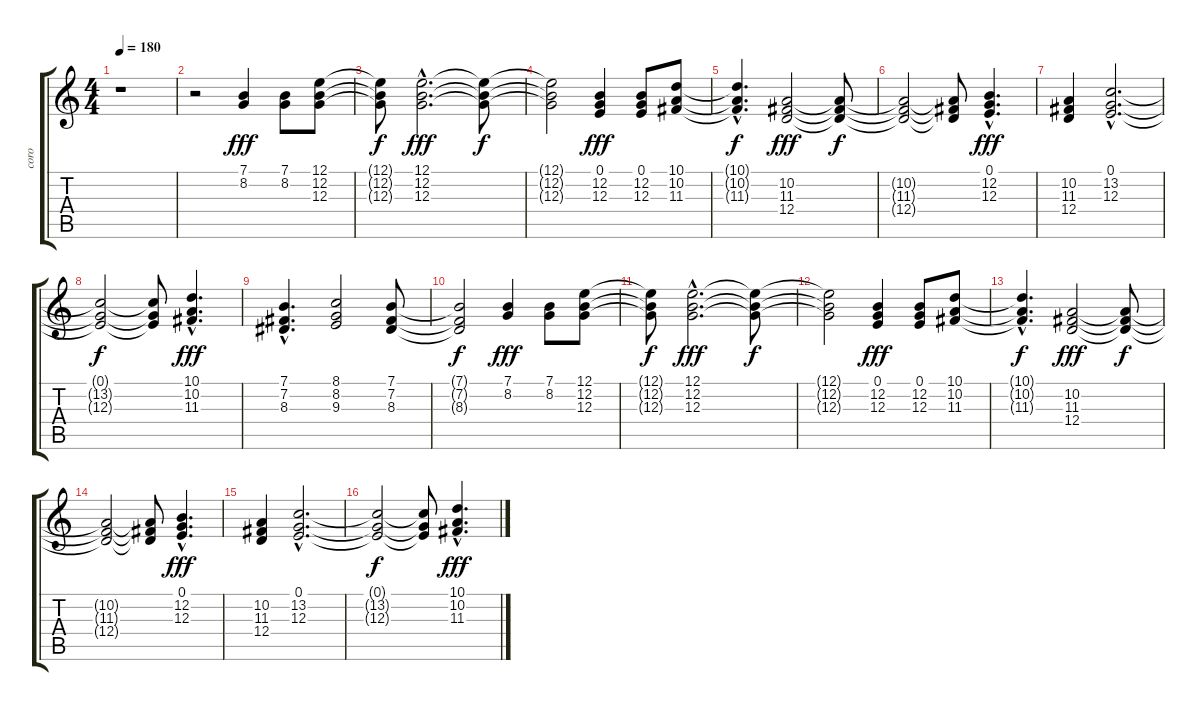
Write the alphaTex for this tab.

\track ("coro" "coro") {instrument choiraahs}
\staff {score tabs}
\tuning (E4 B3 G3 D3 A2 E2) {hide}
\ts (4 4)
\tempo 180
\clef g2
\ks c
r.1{dy fff} |
r.2 (7.1 8.2).4 (7.1 8.2).8 (12.1 12.2 12.3).8 |
(12.1{t} 12.2{t} 12.3{t}).8{dy f} (12.1{hac} 12.2{hac} 12.3{hac}).2{d dy fff} (12.1{t} 12.2{t} 12.3{t}).8{dy f} |
(12.1{t} 12.2{t} 12.3{t}).2 (0.1 12.2 12.3).4{dy fff} (0.1 12.2 12.3).8 (10.1 10.2 11.3).8 |
(10.1{hac t} 10.2{hac t} 11.3{hac t}).4{d dy f} (10.2 11.3 12.4).2{dy fff} (10.2{t} 11.3{t} 12.4{t}).8{dy f} |
(10.2{t} 11.3{t} 12.4{t}).2 (10.2{t} 11.3{t} 12.4{t}).8 (0.1{hac} 12.2{hac} 12.3{hac}).4{d dy fff} |
(10.2 11.3 12.4).4 (0.1{hac} 13.2{hac} 12.3{hac}).2{d} |
(0.1{t} 13.2{t} 12.3{t}).2{dy f} (0.1{t} 13.2{t} 12.3{t}).8 (10.1{hac} 10.2{hac} 11.3{hac}).4{d dy fff} |
(7.1{hac} 7.2{hac} 8.3{hac}).4{d} (8.1 8.2 9.3).2 (7.1 7.2 8.3).8 |
(7.1{t} 7.2{t} 8.3{t}).2{dy f} (7.1 8.2).4{dy fff} (7.1 8.2).8 (12.1 12.2 12.3).8 |
(12.1{t} 12.2{t} 12.3{t}).8{dy f} (12.1{hac} 12.2{hac} 12.3{hac}).2{d dy fff} (12.1{t} 12.2{t} 12.3{t}).8{dy f} |
(12.1{t} 12.2{t} 12.3{t}).2 (0.1 12.2 12.3).4{dy fff} (0.1 12.2 12.3).8 (10.1 10.2 11.3).8 |
(10.1{hac t} 10.2{hac t} 11.3{hac t}).4{d dy f} (10.2 11.3 12.4).2{dy fff} (10.2{t} 11.3{t} 12.4{t}).8{dy f} |
(10.2{t} 11.3{t} 12.4{t}).2 (10.2{t} 11.3{t} 12.4{t}).8 (0.1{hac} 12.2{hac} 12.3{hac}).4{d dy fff} |
(10.2 11.3 12.4).4 (0.1{hac} 13.2{hac} 12.3{hac}).2{d} |
(0.1{t} 13.2{t} 12.3{t}).2{dy f} (0.1{t} 13.2{t} 12.3{t}).8 (10.1{hac} 10.2{hac} 11.3{hac}).4{d dy fff}
